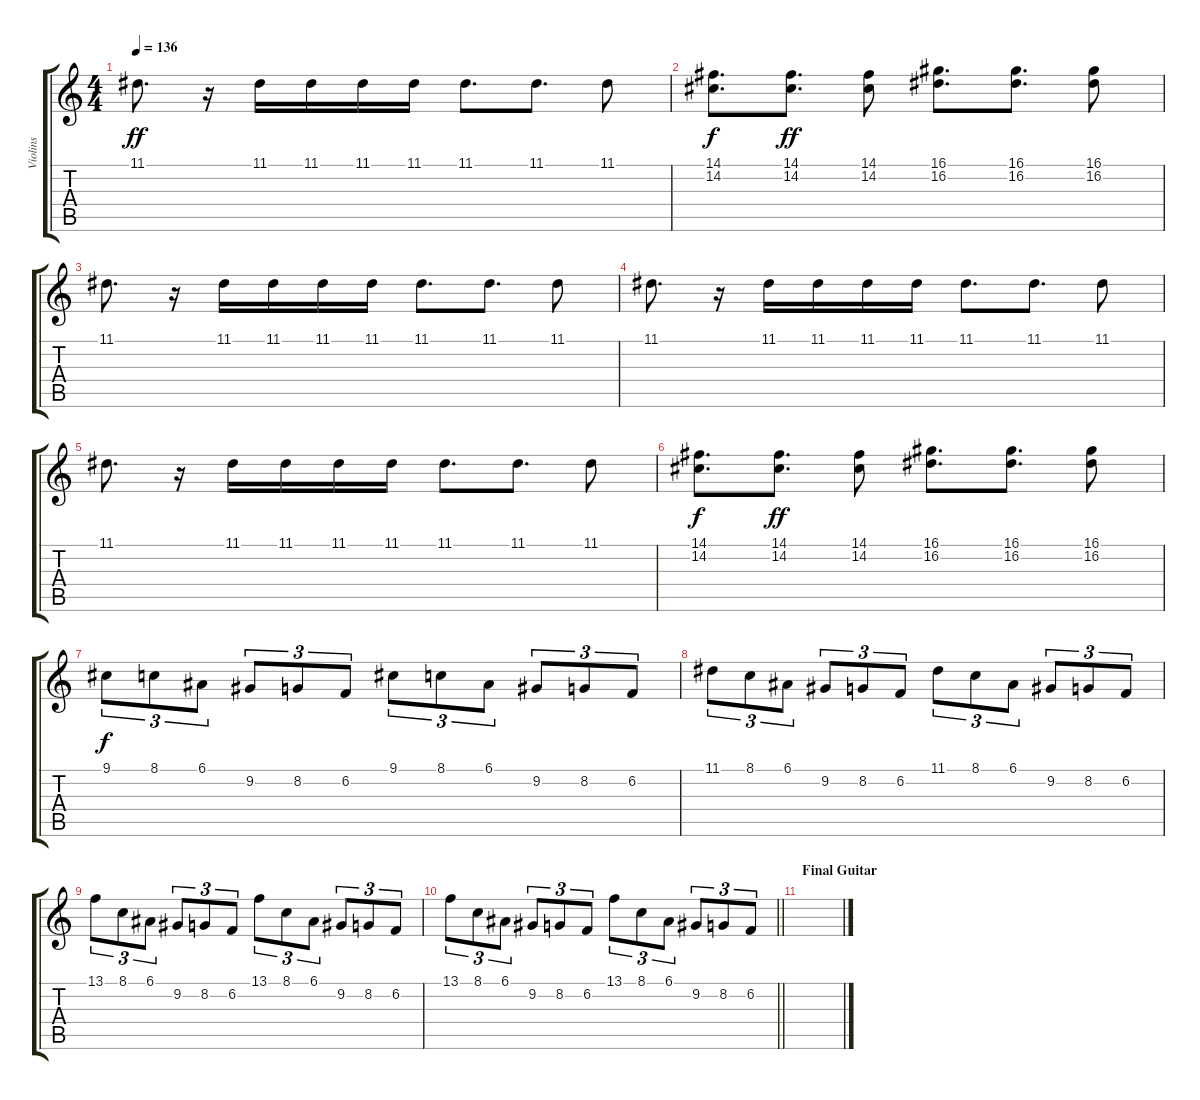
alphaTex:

\track ("Violins" "Violins") {instrument violin}
\staff {score tabs}
\tuning (E4 B3 G3 D3 A2 E2) {hide}
\ts (4 4)
\tempo 136
\clef g2
\ks c
11.1.8{d dy ff} r.16 11.1.16 11.1.16 11.1.16 11.1.16 11.1.8{d} 11.1.8{d} 11.1.8 |
(14.1 14.2).8{d dy f} (14.1 14.2).8{d dy ff} (14.1 14.2).8 (16.1 16.2).8{d} (16.1 16.2).8{d} (16.1 16.2).8 |
11.1.8{d} r.16 11.1.16 11.1.16 11.1.16 11.1.16 11.1.8{d} 11.1.8{d} 11.1.8 |
11.1.8{d} r.16 11.1.16 11.1.16 11.1.16 11.1.16 11.1.8{d} 11.1.8{d} 11.1.8 |
11.1.8{d} r.16 11.1.16 11.1.16 11.1.16 11.1.16 11.1.8{d} 11.1.8{d} 11.1.8 |
(14.1 14.2).8{d dy f} (14.1 14.2).8{d dy ff} (14.1 14.2).8 (16.1 16.2).8{d} (16.1 16.2).8{d} (16.1 16.2).8 |
9.1.8{tu (3 2) dy f} 8.1.8{tu (3 2)} 6.1.8{tu (3 2)} 9.2.8{tu (3 2)} 8.2.8{tu (3 2)} 6.2.8{tu (3 2)} 9.1.8{tu (3 2)} 8.1.8{tu (3 2)} 6.1.8{tu (3 2)} 9.2.8{tu (3 2)} 8.2.8{tu (3 2)} 6.2.8{tu (3 2)} |
11.1.8{tu (3 2)} 8.1.8{tu (3 2)} 6.1.8{tu (3 2)} 9.2.8{tu (3 2)} 8.2.8{tu (3 2)} 6.2.8{tu (3 2)} 11.1.8{tu (3 2)} 8.1.8{tu (3 2)} 6.1.8{tu (3 2)} 9.2.8{tu (3 2)} 8.2.8{tu (3 2)} 6.2.8{tu (3 2)} |
13.1.8{tu (3 2)} 8.1.8{tu (3 2)} 6.1.8{tu (3 2)} 9.2.8{tu (3 2)} 8.2.8{tu (3 2)} 6.2.8{tu (3 2)} 13.1.8{tu (3 2)} 8.1.8{tu (3 2)} 6.1.8{tu (3 2)} 9.2.8{tu (3 2)} 8.2.8{tu (3 2)} 6.2.8{tu (3 2)} |
\barLineRight lightlight
13.1.8{tu (3 2)} 8.1.8{tu (3 2)} 6.1.8{tu (3 2)} 9.2.8{tu (3 2)} 8.2.8{tu (3 2)} 6.2.8{tu (3 2)} 13.1.8{tu (3 2)} 8.1.8{tu (3 2)} 6.1.8{tu (3 2)} 9.2.8{tu (3 2)} 8.2.8{tu (3 2)} 6.2.8{tu (3 2)} |
\section ("" "Final Guitar")
